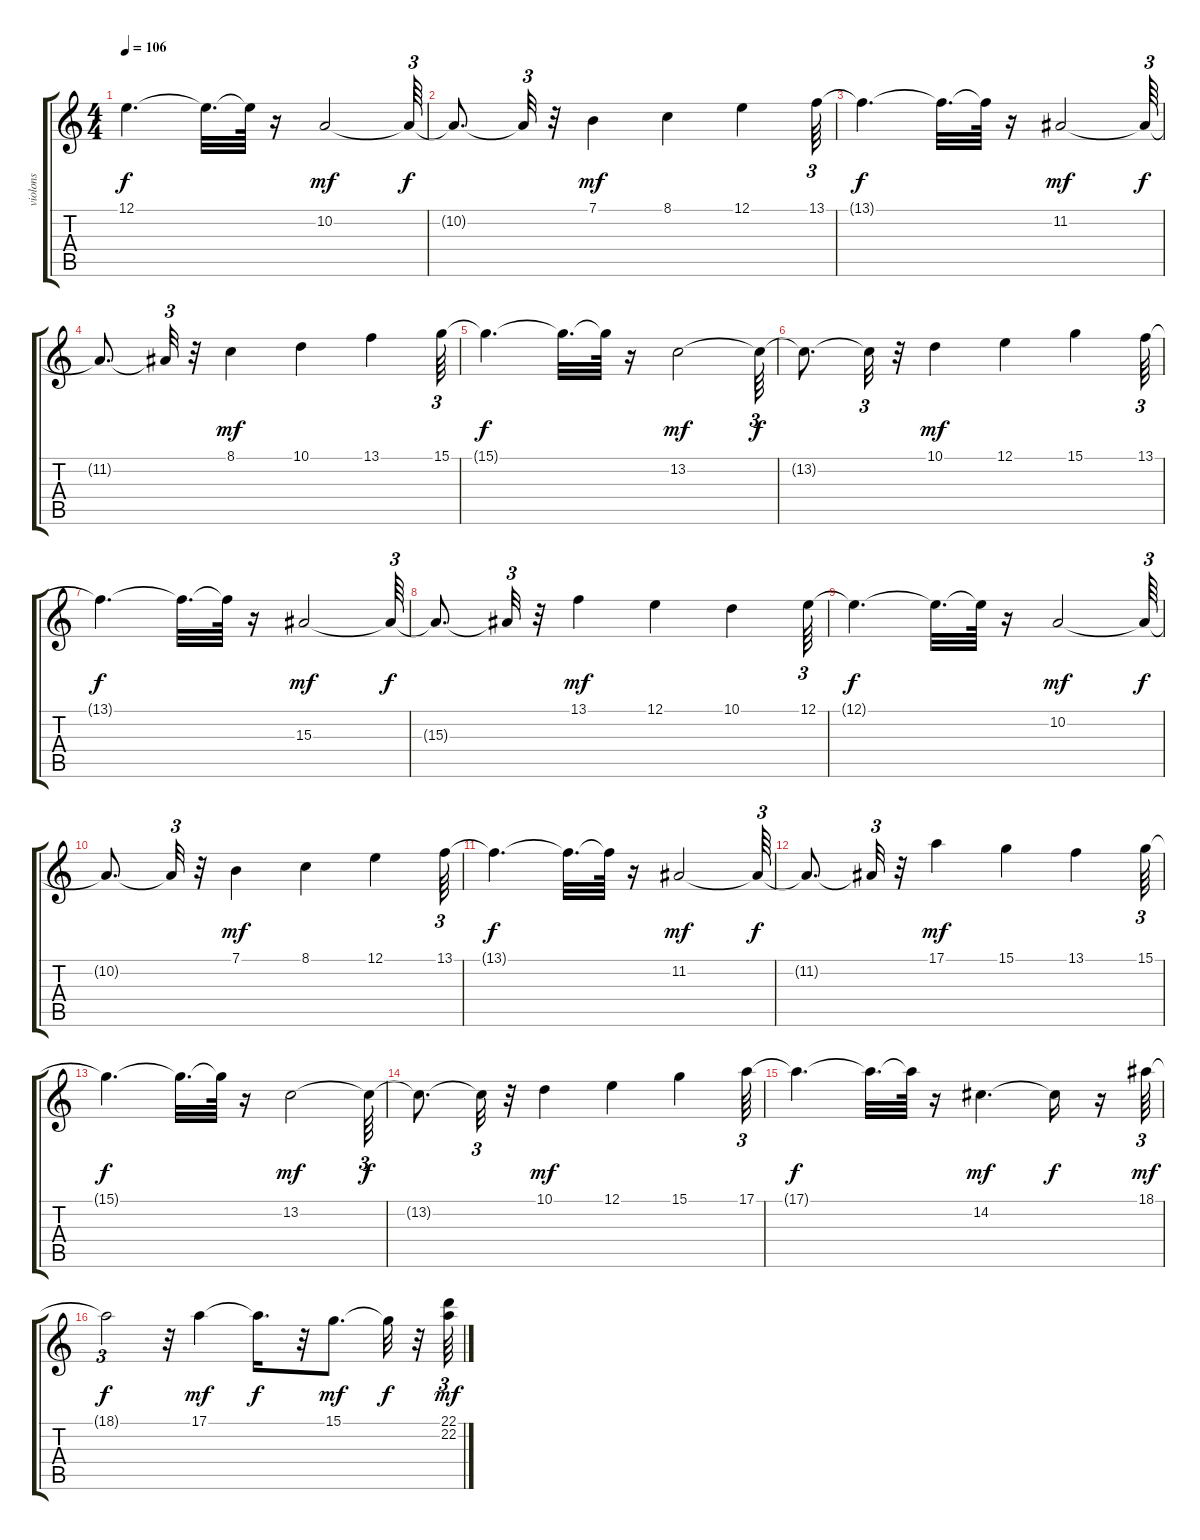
\track ("violons" "violons") {instrument stringensemble1}
\staff {score tabs}
\tuning (E4 B3 G3 D3 A2 E2) {hide}
\ts (4 4)
\tempo 106
\clef g2
\ks c
12.1{t}.4{d dy f} 12.1{t}.32{d} 12.1{t}.64 r.16 10.2.2{dy mf} 10.2{t}.64{tu (3 2) dy f} |
10.2{t}.8{d} 10.2{t}.32{tu (3 2)} r.32 7.1.4{dy mf} 8.1.4 12.1.4 13.1.64{tu (3 2)} |
13.1{t}.4{d dy f} 13.1{t}.32{d} 13.1{t}.64 r.16 11.2.2{dy mf} 11.2{t}.64{tu (3 2) dy f} |
11.2{t}.8{d} 11.2{t}.32{tu (3 2)} r.32 8.1.4{dy mf} 10.1.4 13.1.4 15.1.64{tu (3 2)} |
15.1{t}.4{d dy f} 15.1{t}.32{d} 15.1{t}.64 r.16 13.2.2{dy mf} 13.2{t}.64{tu (3 2) dy f} |
13.2{t}.8{d} 13.2{t}.32{tu (3 2)} r.32 10.1.4{dy mf} 12.1.4 15.1.4 13.1.64{tu (3 2)} |
13.1{t}.4{d dy f} 13.1{t}.32{d} 13.1{t}.64 r.16 15.3.2{dy mf} 15.3{t}.64{tu (3 2) dy f} |
15.3{t}.8{d} 15.3{t}.32{tu (3 2)} r.32 13.1.4{dy mf} 12.1.4 10.1.4 12.1.64{tu (3 2)} |
12.1{t}.4{d dy f} 12.1{t}.32{d} 12.1{t}.64 r.16 10.2.2{dy mf} 10.2{t}.64{tu (3 2) dy f} |
10.2{t}.8{d} 10.2{t}.32{tu (3 2)} r.32 7.1.4{dy mf} 8.1.4 12.1.4 13.1.64{tu (3 2)} |
13.1{t}.4{d dy f} 13.1{t}.32{d} 13.1{t}.64 r.16 11.2.2{dy mf} 11.2{t}.64{tu (3 2) dy f} |
11.2{t}.8{d} 11.2{t}.32{tu (3 2)} r.32 17.1.4{dy mf} 15.1.4 13.1.4 15.1.64{tu (3 2)} |
15.1{t}.4{d dy f} 15.1{t}.32{d} 15.1{t}.64 r.16 13.2.2{dy mf} 13.2{t}.64{tu (3 2) dy f} |
13.2{t}.8{d} 13.2{t}.32{tu (3 2)} r.32 10.1.4{dy mf} 12.1.4 15.1.4 17.1.64{tu (3 2)} |
17.1{t}.4{d dy f} 17.1{t}.32{d} 17.1{t}.64 r.16 14.2.4{d dy mf} 14.2{t}.16{dy f} r.16 18.1.64{tu (3 2) dy mf} |
18.1{t}.2{tu (3 2) dy f} r.32 17.1.4{dy mf} 17.1{t}.16{d dy f} r.32 15.1.8{d dy mf} 15.1{t}.32{dy f} r.32 (22.1 22.2).64{tu (3 2) dy mf}
